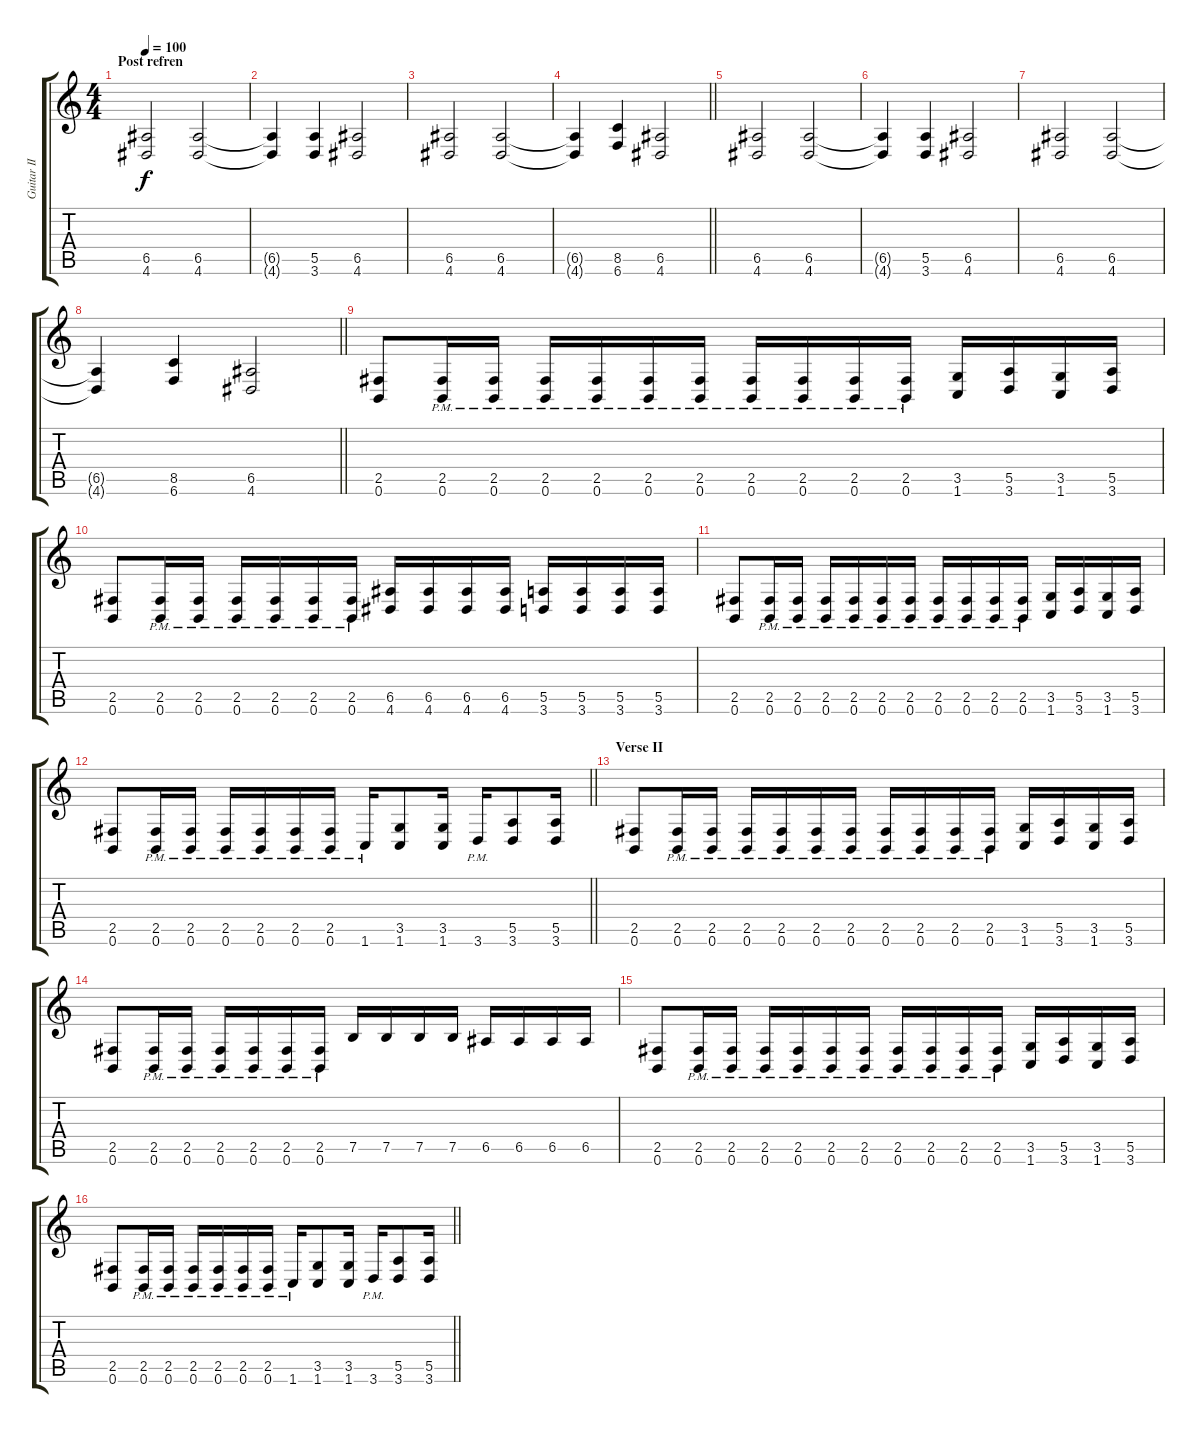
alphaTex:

\track ("Guitar II" "Guitar II") {instrument distortionguitar}
\staff {score tabs}
\tuning (B3 Gb3 D3 A2 E2 B1) {hide}
\ts (4 4)
\section ("" "Post refren")
\tempo 100
\clef g2
\ks c
(6.5 4.6).2{dy f} (6.5 4.6).2 |
(6.5{t} 4.6{t}).4 (5.5 3.6).4 (6.5 4.6).2 |
(6.5 4.6).2 (6.5 4.6).2 |
\barLineRight lightlight
(6.5{t} 4.6{t}).4 (8.5 6.6).4 (6.5 4.6).2 |
(6.5 4.6).2 (6.5 4.6).2 |
(6.5{t} 4.6{t}).4 (5.5 3.6).4 (6.5 4.6).2 |
(6.5 4.6).2 (6.5 4.6).2 |
\barLineRight lightlight
(6.5{t} 4.6{t}).4 (8.5 6.6).4 (6.5 4.6).2 |
(2.5 0.6).8 (2.5{pm} 0.6{pm}).16 (2.5{pm} 0.6{pm}).16 (2.5{pm} 0.6{pm}).16 (2.5{pm} 0.6{pm}).16 (2.5{pm} 0.6{pm}).16 (2.5{pm} 0.6{pm}).16 (2.5{pm} 0.6{pm}).16 (2.5{pm} 0.6{pm}).16 (2.5{pm} 0.6{pm}).16 (2.5{pm} 0.6{pm}).16 (3.5 1.6).16 (5.5 3.6).16 (3.5 1.6).16 (5.5 3.6).16 |
(2.5 0.6).8 (2.5{pm} 0.6{pm}).16 (2.5{pm} 0.6{pm}).16 (2.5{pm} 0.6{pm}).16 (2.5{pm} 0.6{pm}).16 (2.5{pm} 0.6{pm}).16 (2.5{pm} 0.6{pm}).16 (6.5 4.6).16 (6.5 4.6).16 (6.5 4.6).16 (6.5 4.6).16 (5.5 3.6).16 (5.5 3.6).16 (5.5 3.6).16 (5.5 3.6).16 |
(2.5 0.6).8 (2.5{pm} 0.6{pm}).16 (2.5{pm} 0.6{pm}).16 (2.5{pm} 0.6{pm}).16 (2.5{pm} 0.6{pm}).16 (2.5{pm} 0.6{pm}).16 (2.5{pm} 0.6{pm}).16 (2.5{pm} 0.6{pm}).16 (2.5{pm} 0.6{pm}).16 (2.5{pm} 0.6{pm}).16 (2.5{pm} 0.6{pm}).16 (3.5 1.6).16 (5.5 3.6).16 (3.5 1.6).16 (5.5 3.6).16 |
\barLineRight lightlight
(2.5 0.6).8 (2.5{pm} 0.6{pm}).16 (2.5{pm} 0.6{pm}).16 (2.5{pm} 0.6{pm}).16 (2.5{pm} 0.6{pm}).16 (2.5{pm} 0.6{pm}).16 (2.5{pm} 0.6{pm}).16 1.6{pm}.16 (3.5 1.6).8 (3.5 1.6).16 3.6{pm}.16 (5.5 3.6).8 (5.5 3.6).16 |
\section ("" "Verse II")
(2.5 0.6).8 (2.5{pm} 0.6{pm}).16 (2.5{pm} 0.6{pm}).16 (2.5{pm} 0.6{pm}).16 (2.5{pm} 0.6{pm}).16 (2.5{pm} 0.6{pm}).16 (2.5{pm} 0.6{pm}).16 (2.5{pm} 0.6{pm}).16 (2.5{pm} 0.6{pm}).16 (2.5{pm} 0.6{pm}).16 (2.5{pm} 0.6{pm}).16 (3.5 1.6).16 (5.5 3.6).16 (3.5 1.6).16 (5.5 3.6).16 |
(2.5 0.6).8 (2.5{pm} 0.6{pm}).16 (2.5{pm} 0.6{pm}).16 (2.5{pm} 0.6{pm}).16 (2.5{pm} 0.6{pm}).16 (2.5{pm} 0.6{pm}).16 (2.5{pm} 0.6{pm}).16 7.5.16 7.5.16 7.5.16 7.5.16 6.5.16 6.5.16 6.5.16 6.5.16 |
(2.5 0.6).8 (2.5{pm} 0.6{pm}).16 (2.5{pm} 0.6{pm}).16 (2.5{pm} 0.6{pm}).16 (2.5{pm} 0.6{pm}).16 (2.5{pm} 0.6{pm}).16 (2.5{pm} 0.6{pm}).16 (2.5{pm} 0.6{pm}).16 (2.5{pm} 0.6{pm}).16 (2.5{pm} 0.6{pm}).16 (2.5{pm} 0.6{pm}).16 (3.5 1.6).16 (5.5 3.6).16 (3.5 1.6).16 (5.5 3.6).16 |
\barLineRight lightlight
(2.5 0.6).8 (2.5{pm} 0.6{pm}).16 (2.5{pm} 0.6{pm}).16 (2.5{pm} 0.6{pm}).16 (2.5{pm} 0.6{pm}).16 (2.5{pm} 0.6{pm}).16 (2.5{pm} 0.6{pm}).16 1.6{pm}.16 (3.5 1.6).8 (3.5 1.6).16 3.6{pm}.16 (5.5 3.6).8 (5.5 3.6).16
